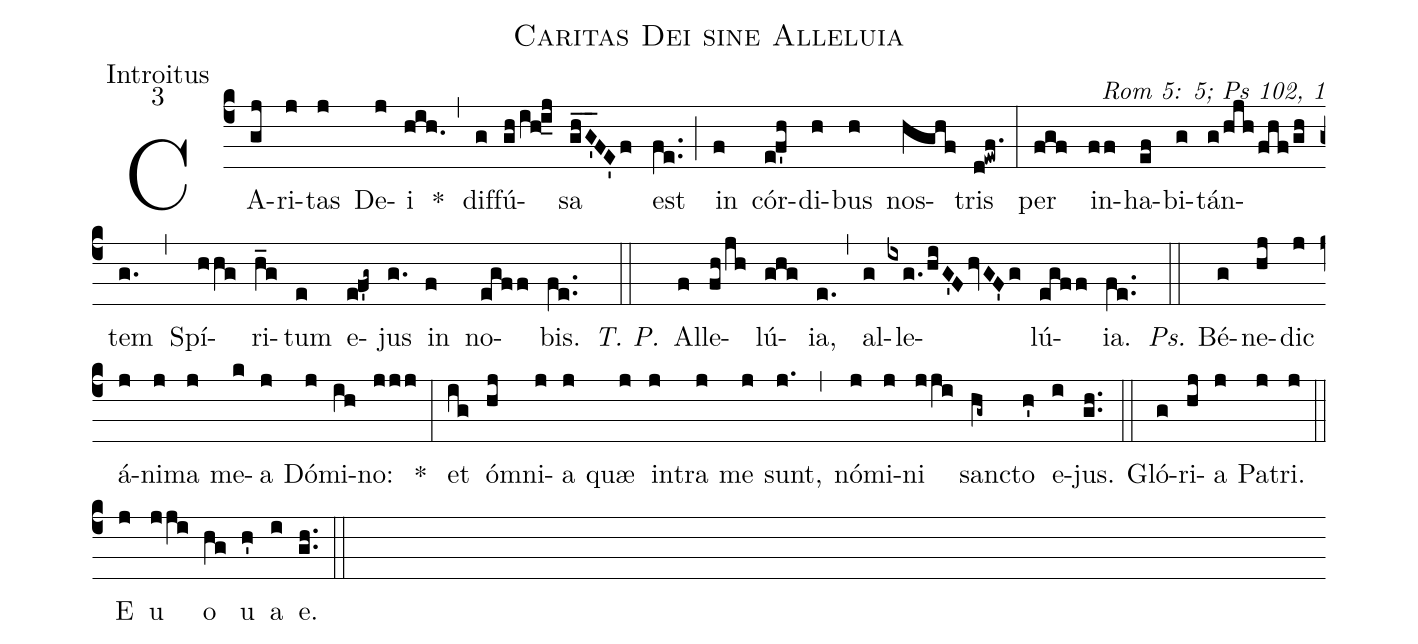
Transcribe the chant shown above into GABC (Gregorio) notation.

name: Caritas Dei sine Alleluia;
office-part: Introitus;
mode: 3;
commentary: Rom 5: 5; Ps 102, 1;
%%
(c4) CA(gj)ri(j)tas(j) De(j)i(hih.) *(,) dif(g)fú(gh/ih!i_j)sa(ghG'__FE'f) est(fe..) (;) in(f) cór(e!f'h)di(h)bus(h) nos(hghf)tris(d!ewf.) (:)
per(fgf) in(ff)ha(ef)bi(g)tán(g/hjh/fhf/gh)tem(g.) (,) Spí(hhg)ri(h_g)tum(e) e(e!f'g~)jus(g.) in(f) no(egff)bis.(fe..) <i>T. P.</i>(::)
Al(f)le(fh/jh)lú(ghg)ia,(e.) (,) al(g)le(ixg./hiG'F/hvGF'g)lú(egff)ia.(fe..) (::)
<i>Ps.</i> Bé(g)ne(hj)dic(j) á(j)ni(j)ma(j) me(k)a(j) Dó(j)mi(ih)no:(jjj) *(:)
et(ig) óm(hj)ni(j)a(j) quæ(j) in(j)tra(j) me(j) sunt,(j.) (,) nó(j)mi(j)ni(jji) sanc(hg~)to(h') e(i)jus.(gh..) (::)
Gló(g)ri(hj)a(j) Pa(j)tri.(j) (::)
<eu>E(j) u(jji) o(hg) u(h') a(i) e.</eu>(gh..) (::)
